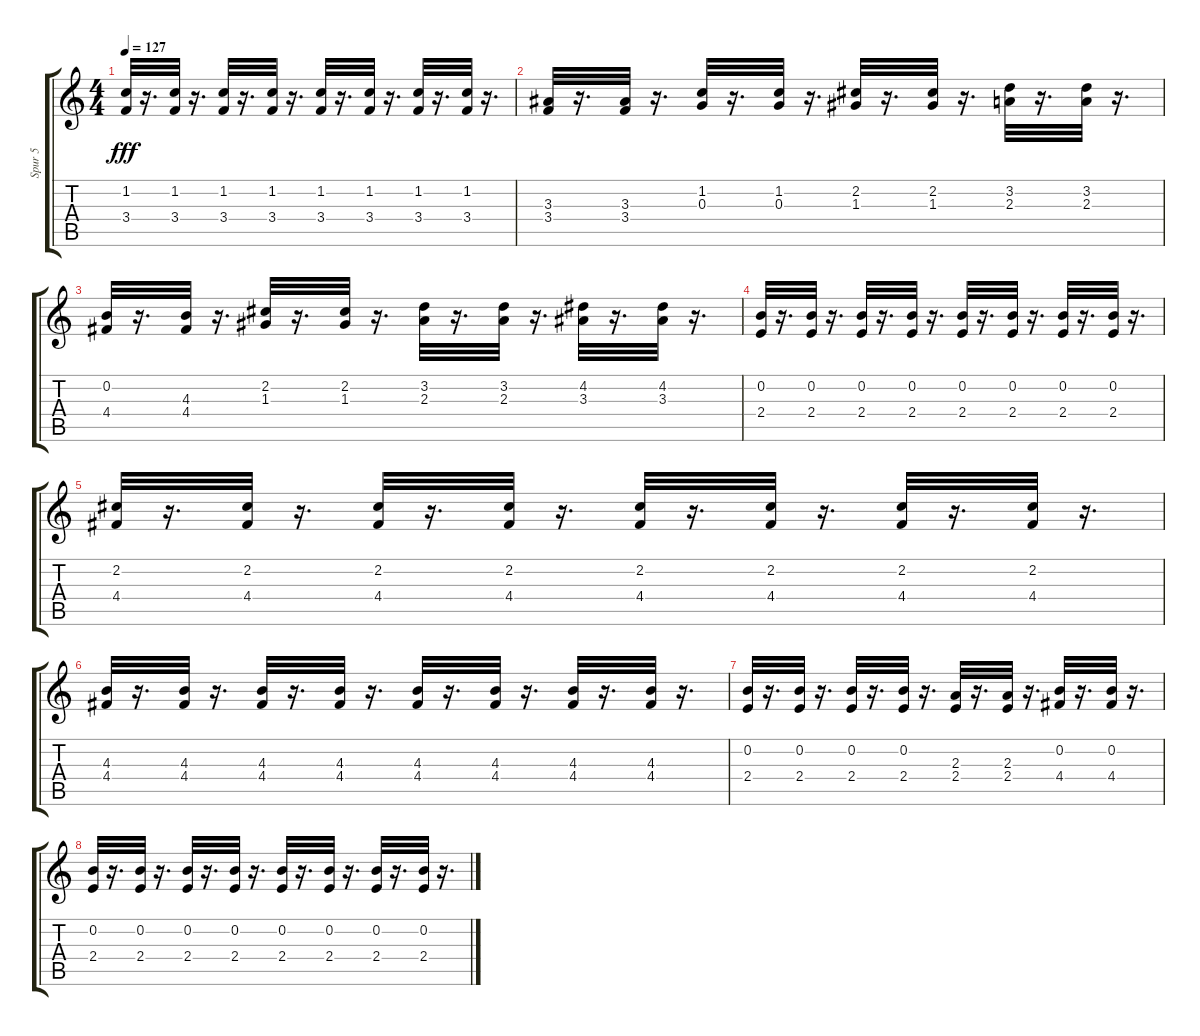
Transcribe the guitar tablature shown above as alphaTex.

\track ("Spur 5" "Spur 5") {instrument electricguitarmuted}
\staff {score tabs}
\tuning (E4 B3 G3 D3 A2 E2) {hide}
\ts (4 4)
\tempo 127
\clef g2
\ks c
(1.2 3.4).32{dy fff} r.16{d} (1.2 3.4).32 r.16{d} (1.2 3.4).32 r.16{d} (1.2 3.4).32 r.16{d} (1.2 3.4).32 r.16{d} (1.2 3.4).32 r.16{d} (1.2 3.4).32 r.16{d} (1.2 3.4).32 r.16{d} |
(3.3 3.4).32 r.16{d} (3.3 3.4).32 r.16{d} (1.2 0.3).32 r.16{d} (1.2 0.3).32 r.16{d} (2.2 1.3).32 r.16{d} (2.2 1.3).32 r.16{d} (3.2 2.3).32 r.16{d} (3.2 2.3).32 r.16{d} |
(0.2 4.4).32 r.16{d} (4.3 4.4).32 r.16{d} (2.2 1.3).32 r.16{d} (2.2 1.3).32 r.16{d} (3.2 2.3).32 r.16{d} (3.2 2.3).32 r.16{d} (4.2 3.3).32 r.16{d} (4.2 3.3).32 r.16{d} |
(0.2 2.4).32 r.16{d} (0.2 2.4).32 r.16{d} (0.2 2.4).32 r.16{d} (0.2 2.4).32 r.16{d} (0.2 2.4).32 r.16{d} (0.2 2.4).32 r.16{d} (0.2 2.4).32 r.16{d} (0.2 2.4).32 r.16{d} |
(2.2 4.4).32 r.16{d} (2.2 4.4).32 r.16{d} (2.2 4.4).32 r.16{d} (2.2 4.4).32 r.16{d} (2.2 4.4).32 r.16{d} (2.2 4.4).32 r.16{d} (2.2 4.4).32 r.16{d} (2.2 4.4).32 r.16{d} |
(4.3 4.4).32 r.16{d} (4.3 4.4).32 r.16{d} (4.3 4.4).32 r.16{d} (4.3 4.4).32 r.16{d} (4.3 4.4).32 r.16{d} (4.3 4.4).32 r.16{d} (4.3 4.4).32 r.16{d} (4.3 4.4).32 r.16{d} |
(0.2 2.4).32 r.16{d} (0.2 2.4).32 r.16{d} (0.2 2.4).32 r.16{d} (0.2 2.4).32 r.16{d} (2.3 2.4).32 r.16{d} (2.3 2.4).32 r.16{d} (0.2 4.4).32 r.16{d} (0.2 4.4).32 r.16{d} |
(0.2 2.4).32 r.16{d} (0.2 2.4).32 r.16{d} (0.2 2.4).32 r.16{d} (0.2 2.4).32 r.16{d} (0.2 2.4).32 r.16{d} (0.2 2.4).32 r.16{d} (0.2 2.4).32 r.16{d} (0.2 2.4).32 r.16{d}
